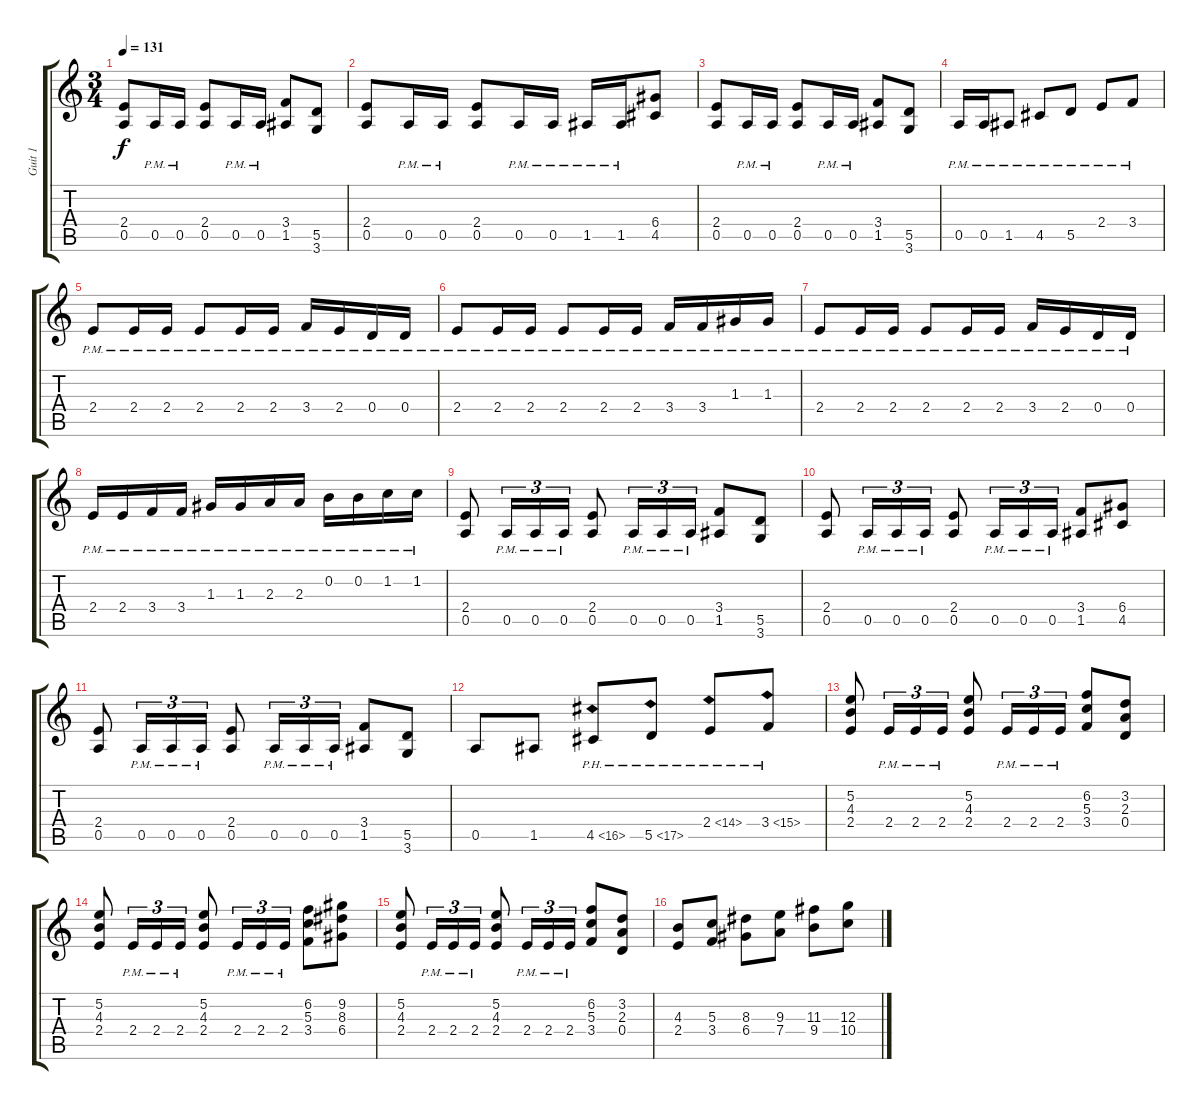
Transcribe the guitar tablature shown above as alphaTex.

\track ("Guit 1" "Guit 1") {instrument distortionguitar}
\staff {score tabs}
\tuning (E4 B3 G3 D3 A2 E2) {hide}
\ts (3 4)
\tempo 131
\clef g2
\ks c
(2.4 0.5).8{dy f} 0.5{pm}.16 0.5{pm}.16 (2.4 0.5).8 0.5{pm}.16 0.5{pm}.16 (3.4 1.5).8 (5.5 3.6).8 |
(2.4 0.5).8 0.5{pm}.16 0.5{pm}.16 (2.4 0.5).8 0.5{pm}.16 0.5{pm}.16 1.5{pm}.16 1.5{pm}.16 (6.4 4.5).8 |
(2.4 0.5).8 0.5{pm}.16 0.5{pm}.16 (2.4 0.5).8 0.5{pm}.16 0.5{pm}.16 (3.4 1.5).8 (5.5 3.6).8 |
0.5{pm}.16 0.5{pm}.16 1.5{pm}.8 4.5{pm}.8 5.5{pm}.8 2.4{pm}.8 3.4{pm}.8 |
2.4{pm}.8 2.4{pm}.16 2.4{pm}.16 2.4{pm}.8 2.4{pm}.16 2.4{pm}.16 3.4{pm}.16 2.4{pm}.16 0.4{pm}.16 0.4{pm}.16 |
2.4{pm}.8 2.4{pm}.16 2.4{pm}.16 2.4{pm}.8 2.4{pm}.16 2.4{pm}.16 3.4{pm}.16 3.4{pm}.16 1.3{pm}.16 1.3{pm}.16 |
2.4{pm}.8 2.4{pm}.16 2.4{pm}.16 2.4{pm}.8 2.4{pm}.16 2.4{pm}.16 3.4{pm}.16 2.4{pm}.16 0.4{pm}.16 0.4{pm}.16 |
2.4{pm}.16 2.4{pm}.16 3.4{pm}.16 3.4{pm}.16 1.3{pm}.16 1.3{pm}.16 2.3{pm}.16 2.3{pm}.16 0.2{pm}.16 0.2{pm}.16 1.2{pm}.16 1.2{pm}.16 |
(2.4 0.5).8 0.5{pm}.16{tu (3 2)} 0.5{pm}.16{tu (3 2)} 0.5{pm}.16{tu (3 2)} (2.4 0.5).8 0.5{pm}.16{tu (3 2)} 0.5{pm}.16{tu (3 2)} 0.5{pm}.16{tu (3 2)} (3.4 1.5).8 (5.5 3.6).8 |
(2.4 0.5).8 0.5{pm}.16{tu (3 2)} 0.5{pm}.16{tu (3 2)} 0.5{pm}.16{tu (3 2)} (2.4 0.5).8 0.5{pm}.16{tu (3 2)} 0.5{pm}.16{tu (3 2)} 0.5{pm}.16{tu (3 2)} (3.4 1.5).8 (6.4 4.5).8 |
(2.4 0.5).8 0.5{pm}.16{tu (3 2)} 0.5{pm}.16{tu (3 2)} 0.5{pm}.16{tu (3 2)} (2.4 0.5).8 0.5{pm}.16{tu (3 2)} 0.5{pm}.16{tu (3 2)} 0.5{pm}.16{tu (3 2)} (3.4 1.5).8 (5.5 3.6).8 |
0.5.8 1.5.8 4.5{ph 12}.8 5.5{ph 12}.8 2.4{ph 12}.8 3.4{ph 12}.8 |
(5.2 4.3 2.4).8 2.4{pm}.16{tu (3 2)} 2.4{pm}.16{tu (3 2)} 2.4{pm}.16{tu (3 2)} (5.2 4.3 2.4).8 2.4{pm}.16{tu (3 2)} 2.4{pm}.16{tu (3 2)} 2.4{pm}.16{tu (3 2)} (6.2 5.3 3.4).8 (3.2 2.3 0.4).8 |
(5.2 4.3 2.4).8 2.4{pm}.16{tu (3 2)} 2.4{pm}.16{tu (3 2)} 2.4{pm}.16{tu (3 2)} (5.2 4.3 2.4).8 2.4{pm}.16{tu (3 2)} 2.4{pm}.16{tu (3 2)} 2.4{pm}.16{tu (3 2)} (6.2 5.3 3.4).8 (9.2 8.3 6.4).8 |
(5.2 4.3 2.4).8 2.4{pm}.16{tu (3 2)} 2.4{pm}.16{tu (3 2)} 2.4{pm}.16{tu (3 2)} (5.2 4.3 2.4).8 2.4{pm}.16{tu (3 2)} 2.4{pm}.16{tu (3 2)} 2.4{pm}.16{tu (3 2)} (6.2 5.3 3.4).8 (3.2 2.3 0.4).8 |
(4.3 2.4).8 (5.3 3.4).8 (8.3 6.4).8 (9.3 7.4).8 (11.3 9.4).8 (12.3 10.4).8
